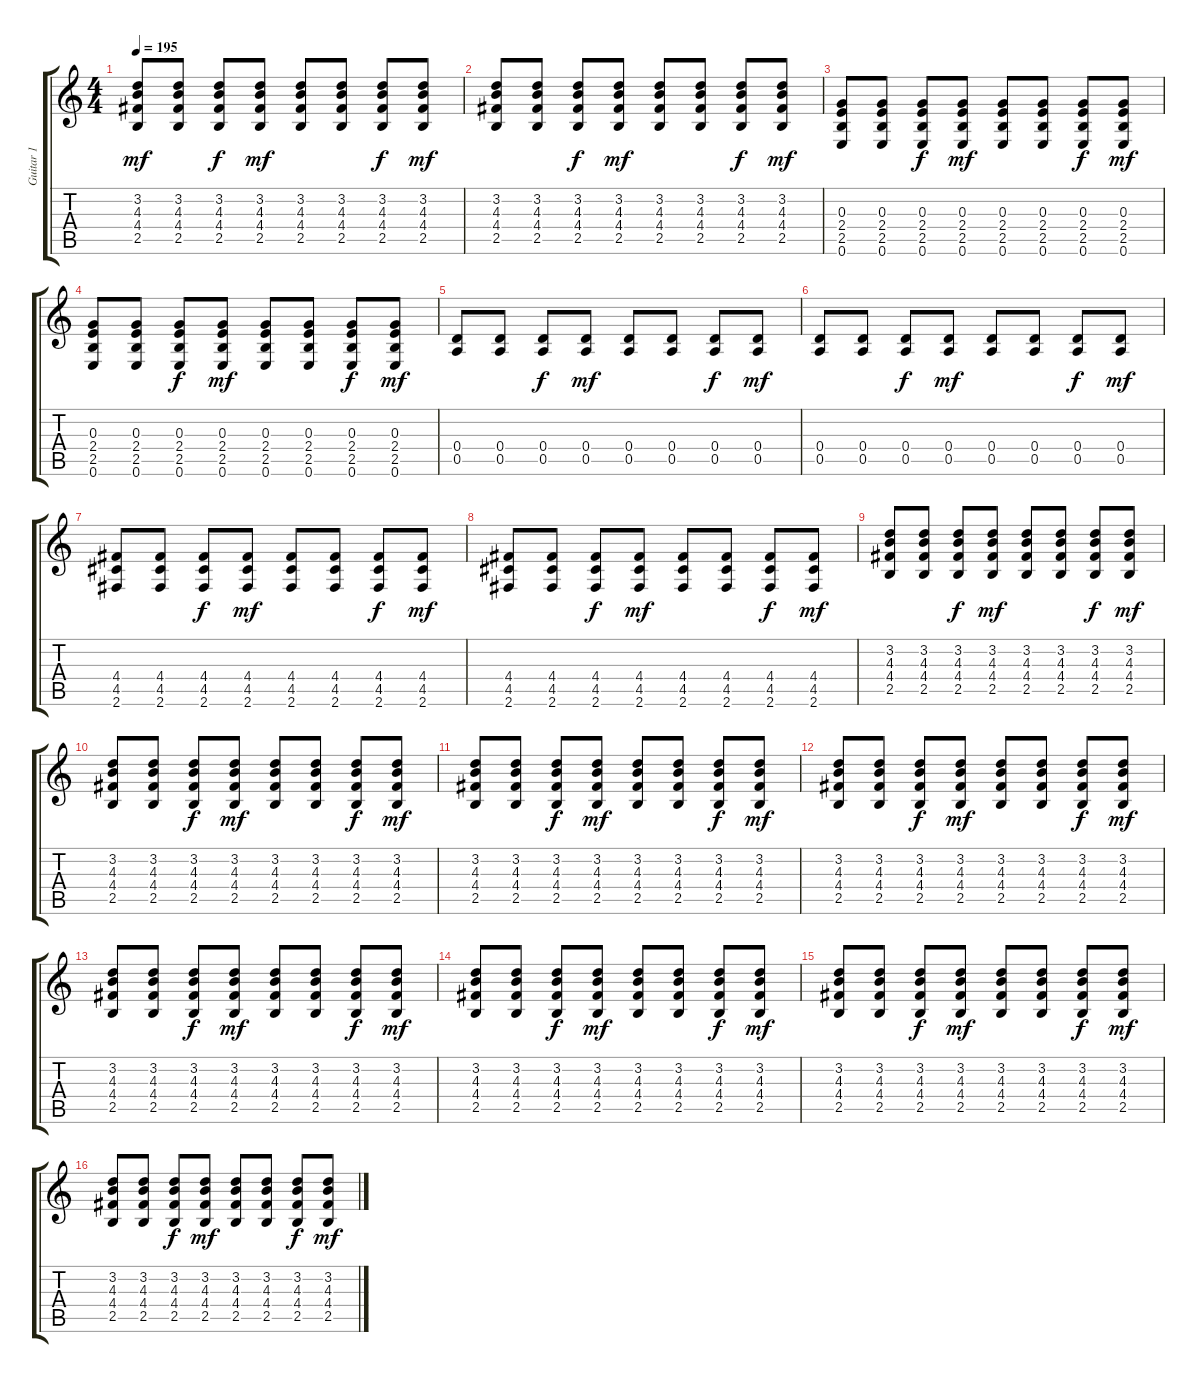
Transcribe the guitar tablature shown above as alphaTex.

\track ("Guitar 1" "Guitar 1") {instrument acousticguitarsteel}
\staff {score tabs}
\tuning (E4 B3 G3 D3 A2 E2) {hide}
\ts (4 4)
\tempo 195
\clef g2
\ks c
(3.2 4.3 4.4 2.5).8{dy mf} (3.2 4.3 4.4 2.5).8 (3.2 4.3 4.4 2.5).8{dy f} (3.2 4.3 4.4 2.5).8{dy mf} (3.2 4.3 4.4 2.5).8 (3.2 4.3 4.4 2.5).8 (3.2 4.3 4.4 2.5).8{dy f} (3.2 4.3 4.4 2.5).8{dy mf} |
(3.2 4.3 4.4 2.5).8 (3.2 4.3 4.4 2.5).8 (3.2 4.3 4.4 2.5).8{dy f} (3.2 4.3 4.4 2.5).8{dy mf} (3.2 4.3 4.4 2.5).8 (3.2 4.3 4.4 2.5).8 (3.2 4.3 4.4 2.5).8{dy f} (3.2 4.3 4.4 2.5).8{dy mf} |
(0.3 2.4 2.5 0.6).8 (0.3 2.4 2.5 0.6).8 (0.3 2.4 2.5 0.6).8{dy f} (0.3 2.4 2.5 0.6).8{dy mf} (0.3 2.4 2.5 0.6).8 (0.3 2.4 2.5 0.6).8 (0.3 2.4 2.5 0.6).8{dy f} (0.3 2.4 2.5 0.6).8{dy mf} |
(0.3 2.4 2.5 0.6).8 (0.3 2.4 2.5 0.6).8 (0.3 2.4 2.5 0.6).8{dy f} (0.3 2.4 2.5 0.6).8{dy mf} (0.3 2.4 2.5 0.6).8 (0.3 2.4 2.5 0.6).8 (0.3 2.4 2.5 0.6).8{dy f} (0.3 2.4 2.5 0.6).8{dy mf} |
(0.4 0.5).8 (0.4 0.5).8 (0.4 0.5).8{dy f} (0.4 0.5).8{dy mf} (0.4 0.5).8 (0.4 0.5).8 (0.4 0.5).8{dy f} (0.4 0.5).8{dy mf} |
(0.4 0.5).8 (0.4 0.5).8 (0.4 0.5).8{dy f} (0.4 0.5).8{dy mf} (0.4 0.5).8 (0.4 0.5).8 (0.4 0.5).8{dy f} (0.4 0.5).8{dy mf} |
(4.4 4.5 2.6).8 (4.4 4.5 2.6).8 (4.4 4.5 2.6).8{dy f} (4.4 4.5 2.6).8{dy mf} (4.4 4.5 2.6).8 (4.4 4.5 2.6).8 (4.4 4.5 2.6).8{dy f} (4.4 4.5 2.6).8{dy mf} |
(4.4 4.5 2.6).8 (4.4 4.5 2.6).8 (4.4 4.5 2.6).8{dy f} (4.4 4.5 2.6).8{dy mf} (4.4 4.5 2.6).8 (4.4 4.5 2.6).8 (4.4 4.5 2.6).8{dy f} (4.4 4.5 2.6).8{dy mf} |
(3.2 4.3 4.4 2.5).8 (3.2 4.3 4.4 2.5).8 (3.2 4.3 4.4 2.5).8{dy f} (3.2 4.3 4.4 2.5).8{dy mf} (3.2 4.3 4.4 2.5).8 (3.2 4.3 4.4 2.5).8 (3.2 4.3 4.4 2.5).8{dy f} (3.2 4.3 4.4 2.5).8{dy mf} |
(3.2 4.3 4.4 2.5).8 (3.2 4.3 4.4 2.5).8 (3.2 4.3 4.4 2.5).8{dy f} (3.2 4.3 4.4 2.5).8{dy mf} (3.2 4.3 4.4 2.5).8 (3.2 4.3 4.4 2.5).8 (3.2 4.3 4.4 2.5).8{dy f} (3.2 4.3 4.4 2.5).8{dy mf} |
(3.2 4.3 4.4 2.5).8 (3.2 4.3 4.4 2.5).8 (3.2 4.3 4.4 2.5).8{dy f} (3.2 4.3 4.4 2.5).8{dy mf} (3.2 4.3 4.4 2.5).8 (3.2 4.3 4.4 2.5).8 (3.2 4.3 4.4 2.5).8{dy f} (3.2 4.3 4.4 2.5).8{dy mf} |
(3.2 4.3 4.4 2.5).8 (3.2 4.3 4.4 2.5).8 (3.2 4.3 4.4 2.5).8{dy f} (3.2 4.3 4.4 2.5).8{dy mf} (3.2 4.3 4.4 2.5).8 (3.2 4.3 4.4 2.5).8 (3.2 4.3 4.4 2.5).8{dy f} (3.2 4.3 4.4 2.5).8{dy mf} |
(3.2 4.3 4.4 2.5).8 (3.2 4.3 4.4 2.5).8 (3.2 4.3 4.4 2.5).8{dy f} (3.2 4.3 4.4 2.5).8{dy mf} (3.2 4.3 4.4 2.5).8 (3.2 4.3 4.4 2.5).8 (3.2 4.3 4.4 2.5).8{dy f} (3.2 4.3 4.4 2.5).8{dy mf} |
(3.2 4.3 4.4 2.5).8 (3.2 4.3 4.4 2.5).8 (3.2 4.3 4.4 2.5).8{dy f} (3.2 4.3 4.4 2.5).8{dy mf} (3.2 4.3 4.4 2.5).8 (3.2 4.3 4.4 2.5).8 (3.2 4.3 4.4 2.5).8{dy f} (3.2 4.3 4.4 2.5).8{dy mf} |
(3.2 4.3 4.4 2.5).8 (3.2 4.3 4.4 2.5).8 (3.2 4.3 4.4 2.5).8{dy f} (3.2 4.3 4.4 2.5).8{dy mf} (3.2 4.3 4.4 2.5).8 (3.2 4.3 4.4 2.5).8 (3.2 4.3 4.4 2.5).8{dy f} (3.2 4.3 4.4 2.5).8{dy mf} |
(3.2 4.3 4.4 2.5).8 (3.2 4.3 4.4 2.5).8 (3.2 4.3 4.4 2.5).8{dy f} (3.2 4.3 4.4 2.5).8{dy mf} (3.2 4.3 4.4 2.5).8 (3.2 4.3 4.4 2.5).8 (3.2 4.3 4.4 2.5).8{dy f} (3.2 4.3 4.4 2.5).8{dy mf}
